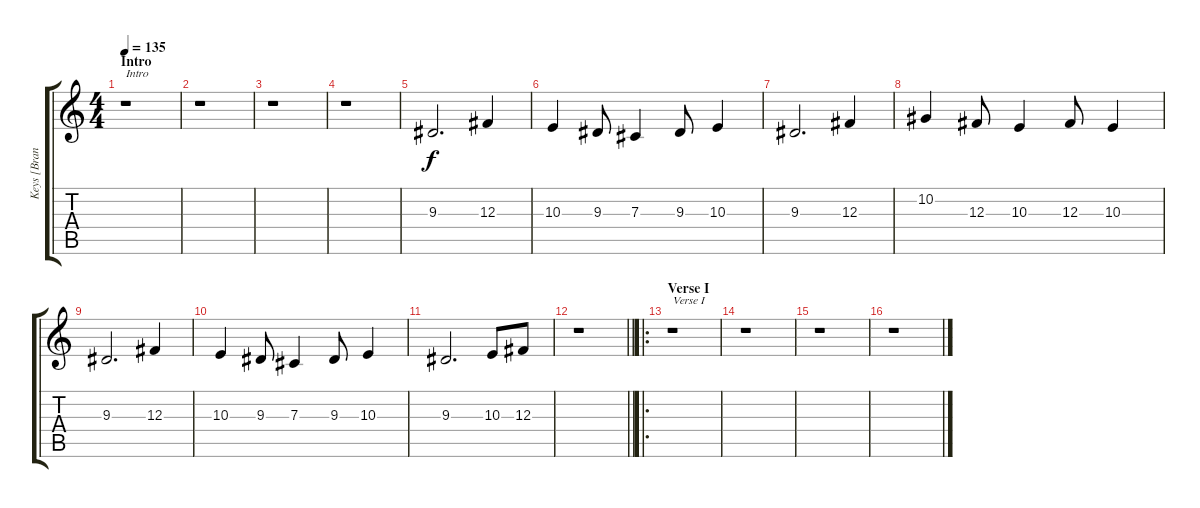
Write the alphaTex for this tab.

\track ("Keys [Brandstrom]" "Keys [Bran") {instrument pad3polysynth}
\staff {score tabs}
\tuning (Eb4 Bb3 Gb3 Db3 Ab2 Eb2) {hide}
\ts (4 4)
\section ("" "Intro")
\tempo 135
\clef g2
\ks c
r.1{txt "Intro" dy f instrument pad3polysynth} |
r.1 |
r.1 |
r.1 |
9.3.2{d instrument pad3polysynth} 12.3.4 |
10.3.4 9.3.8 7.3.4 9.3.8 10.3.4 |
9.3.2{d} 12.3.4 |
10.2.4 12.3.8 10.3.4 12.3.8 10.3.4 |
9.3.2{d} 12.3.4 |
10.3.4 9.3.8 7.3.4 9.3.8 10.3.4 |
9.3.2{d} 10.3.8 12.3.8 |
\barLineRight lightlight
r.1 |
\ro
\section ("" "Verse I")
r.1{txt "Verse I"} |
r.1 |
r.1 |
r.1
